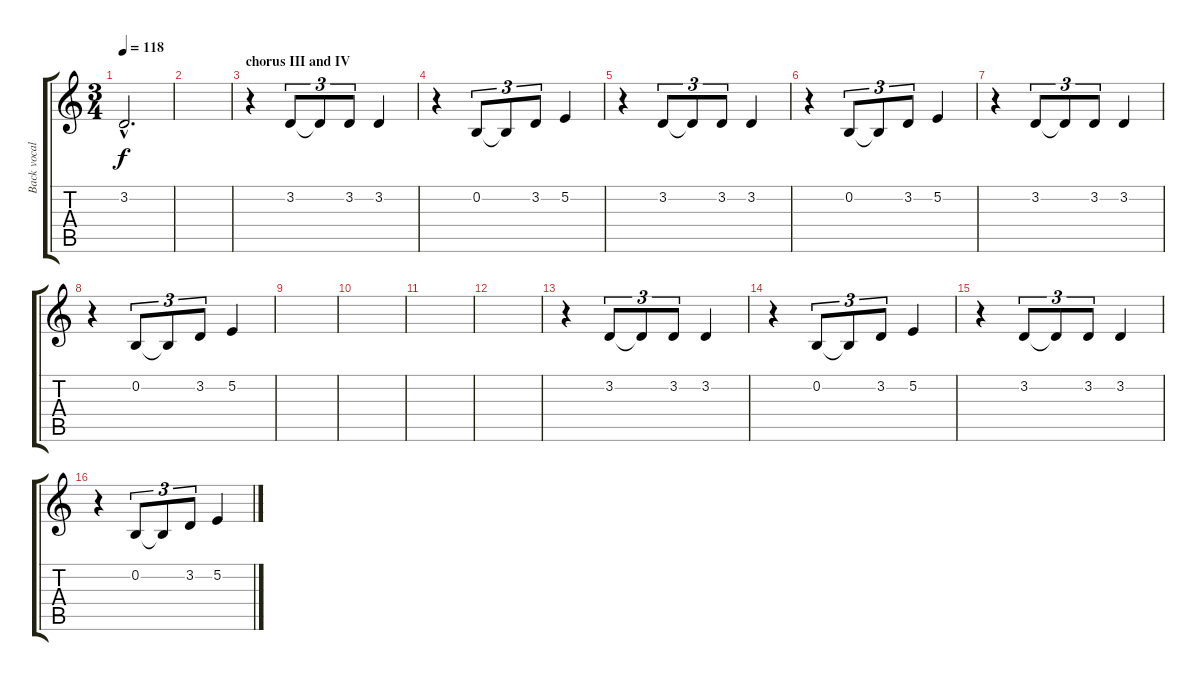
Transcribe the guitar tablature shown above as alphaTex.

\track ("Back vocals" "Back vocal") {instrument choiraahs}
\staff {score tabs}
\tuning (E4 B3 G3 D3 A2 E2) {hide}
\ts (3 4)
\tempo 118
\clef g2
\ks c
3.2{hac}.2{d dy f} |
|
\section ("" "chorus III and IV")
r.4 3.2.8{tu (3 2)} 3.2{t}.8{tu (3 2)} 3.2.8{tu (3 2)} 3.2.4 |
r.4 0.2.8{tu (3 2)} 0.2{t}.8{tu (3 2)} 3.2.8{tu (3 2)} 5.2.4 |
r.4 3.2.8{tu (3 2)} 3.2{t}.8{tu (3 2)} 3.2.8{tu (3 2)} 3.2.4 |
r.4 0.2.8{tu (3 2)} 0.2{t}.8{tu (3 2)} 3.2.8{tu (3 2)} 5.2.4 |
r.4 3.2.8{tu (3 2)} 3.2{t}.8{tu (3 2)} 3.2.8{tu (3 2)} 3.2.4 |
r.4 0.2.8{tu (3 2)} 0.2{t}.8{tu (3 2)} 3.2.8{tu (3 2)} 5.2.4 |
|
|
|
|
r.4 3.2.8{tu (3 2)} 3.2{t}.8{tu (3 2)} 3.2.8{tu (3 2)} 3.2.4 |
r.4 0.2.8{tu (3 2)} 0.2{t}.8{tu (3 2)} 3.2.8{tu (3 2)} 5.2.4 |
r.4 3.2.8{tu (3 2)} 3.2{t}.8{tu (3 2)} 3.2.8{tu (3 2)} 3.2.4 |
r.4 0.2.8{tu (3 2)} 0.2{t}.8{tu (3 2)} 3.2.8{tu (3 2)} 5.2.4
